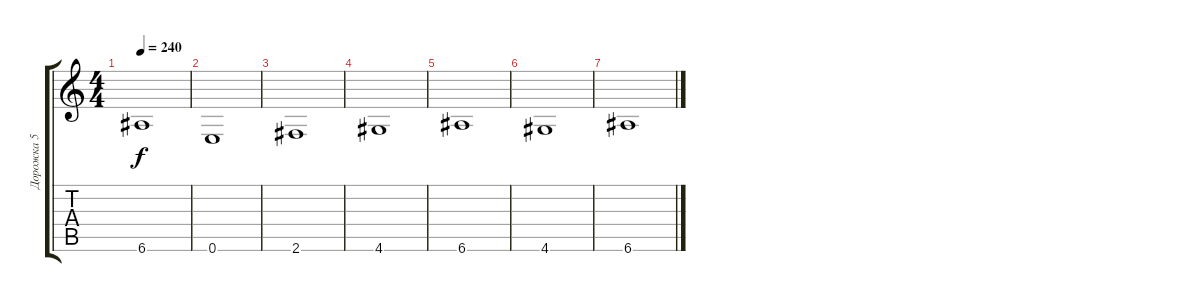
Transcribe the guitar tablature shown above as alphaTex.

\track ("Дорожка 5" "Дорожка 5") {instrument electricbassfinger}
\staff {score tabs}
\tuning (E4 B3 G3 D3 A2 E2) {hide}
\ts (4 4)
\tempo 240
\clef g2
\ks c
6.6.1{dy f} |
0.6.1 |
2.6.1 |
4.6.1 |
6.6.1 |
4.6.1 |
6.6.1
